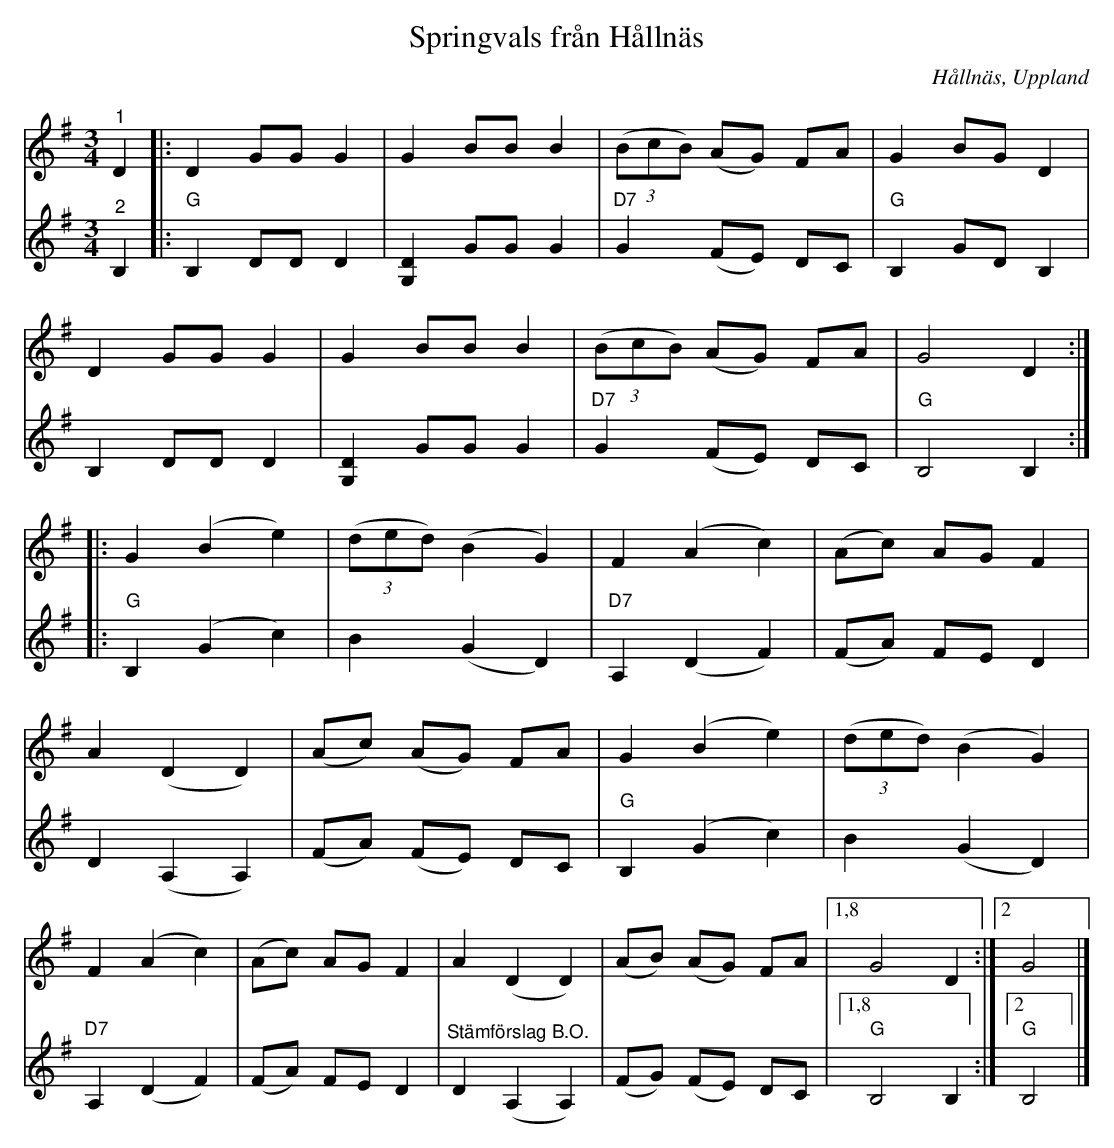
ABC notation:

X:1
T:Springvals från Hållnäs
O:Hållnäs, Uppland
L:1/8
M:3/4
K:G
V:1
"^1" D2 |: D2 GG G2 | G2 BB B2 | (3(BcB) (AG) FA | G2 BG D2 |
D2 GG G2 | G2 BB B2 | (3(BcB) (AG) FA | G4 D2 ::
G2 (B2 e2) | (3(ded) (B2 G2) | F2 (A2 c2) | (Ac) AG F2 |
A2 (D2 D2) | (Ac) (AG) FA | G2 (B2 e2) | (3(ded) (B2 G2) |
F2 (A2 c2) | (Ac) AG F2 | A2 (D2 D2) | (AB) (AG) FA |1,8 G4 D2 :|2 G4 |]
V:2
"^2" B,2 |:"G" B,2 DD D2 | [G,D]2 GG G2 |"D7" G2 (FE) DC |"G" B,2 GD B,2 |
B,2 DD D2 | [G,D]2 GG G2 |"D7" G2 (FE) DC |"G" B,4 B,2 ::
"G" B,2 (G2 c2) | B2 (G2 D2) |"D7" A,2 (D2 F2) | (FA) FE D2 |
D2 (A,2 A,2) | (FA) (FE) DC |"G" B,2 (G2 c2) | B2 (G2 D2) |
"D7" A,2 (D2 F2) | (FA) FE D2 | "^Stämförslag B.O."D2 (A,2 A,2) | (FG) (FE) DC |1,8"G" B,4 B,2 :|2  "G" B,4 |]
